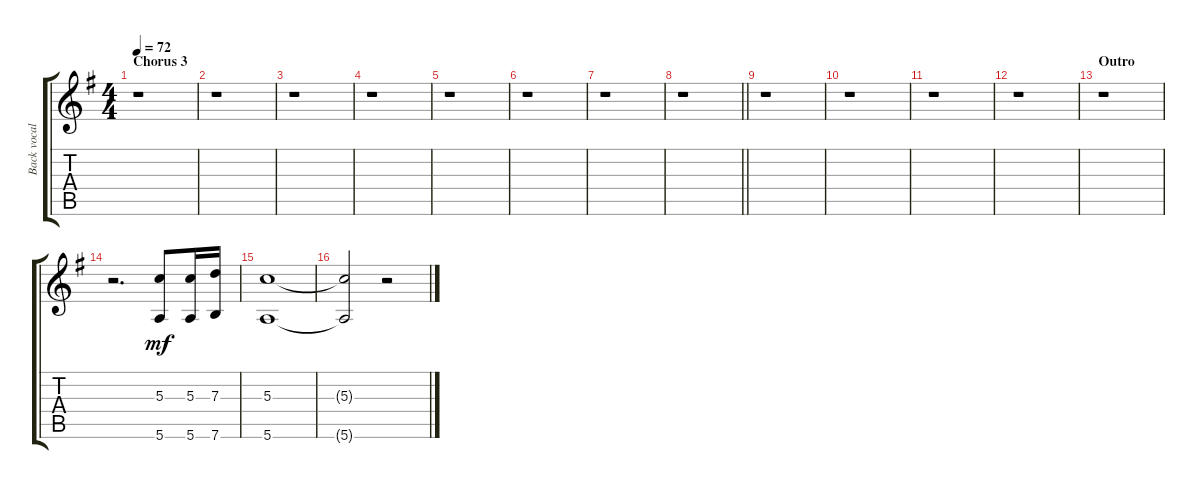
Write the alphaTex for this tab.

\track ("Back vocal" "Back vocal") {instrument voiceoohs}
\staff {score tabs}
\tuning (E4 B3 G3 D3 A2 E2) {hide}
\ts (4 4)
\section ("" "Chorus 3")
\tempo 72
\clef g2
\ks eminor
r.1{dy mf} |
r.1 |
r.1 |
r.1 |
r.1 |
r.1 |
r.1 |
\barLineRight lightlight
r.1 |
r.1 |
r.1 |
r.1 |
r.1 |
\section ("" "Outro")
r.1 |
r.2{d} (5.3 5.6).8{ot 8vb} (5.3 5.6).16{ot 8vb} (7.3 7.6).16{ot 8vb} |
(5.3 5.6).1{ot 8vb} |
(5.3{t} 5.6{t}).2{ot 8vb} r.2
